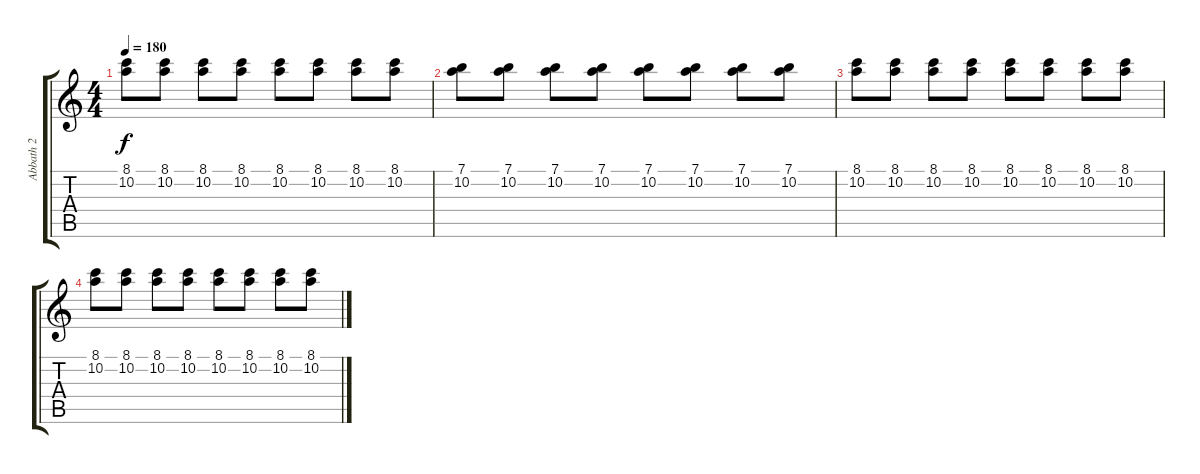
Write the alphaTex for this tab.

\track ("Abbath 2" "Abbath 2") {instrument electricguitarclean}
\staff {score tabs}
\tuning (E4 B3 G3 D3 A2 D2) {hide}
\ts (4 4)
\tempo 180
\clef g2
\ks c
(8.1 10.2).8{dy f} (8.1 10.2).8 (8.1 10.2).8 (8.1 10.2).8 (8.1 10.2).8 (8.1 10.2).8 (8.1 10.2).8 (8.1 10.2).8 |
(7.1 10.2).8 (7.1 10.2).8 (7.1 10.2).8 (7.1 10.2).8 (7.1 10.2).8 (7.1 10.2).8 (7.1 10.2).8 (7.1 10.2).8 |
(8.1 10.2).8 (8.1 10.2).8 (8.1 10.2).8 (8.1 10.2).8 (8.1 10.2).8 (8.1 10.2).8 (8.1 10.2).8 (8.1 10.2).8 |
(8.1 10.2).8 (8.1 10.2).8 (8.1 10.2).8 (8.1 10.2).8 (8.1 10.2).8 (8.1 10.2).8 (8.1 10.2).8 (8.1 10.2).8
